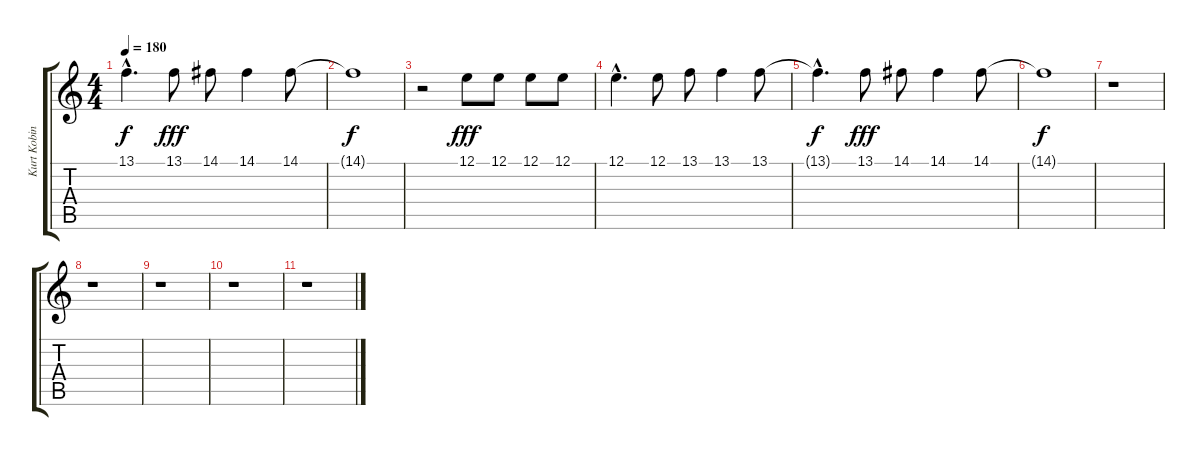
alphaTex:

\track ("Kurt Kobin - Vocals" "Kurt Kobin") {instrument sopranosax}
\staff {score tabs}
\tuning (E4 B3 G3 D3 A2 E2) {hide}
\ts (4 4)
\tempo 180
\clef g2
\ks c
13.1{hac t}.4{d dy f} 13.1.8{dy fff} 14.1.8 14.1.4 14.1.8 |
14.1{t}.1{dy f} |
r.2 12.1.8{dy fff} 12.1.8 12.1.8 12.1.8 |
12.1{hac}.4{d} 12.1.8 13.1.8 13.1.4 13.1.8 |
13.1{hac t}.4{d dy f} 13.1.8{dy fff} 14.1.8 14.1.4 14.1.8 |
14.1{t}.1{dy f} |
r.1 |
r.1 |
r.1 |
r.1 |
r.1
